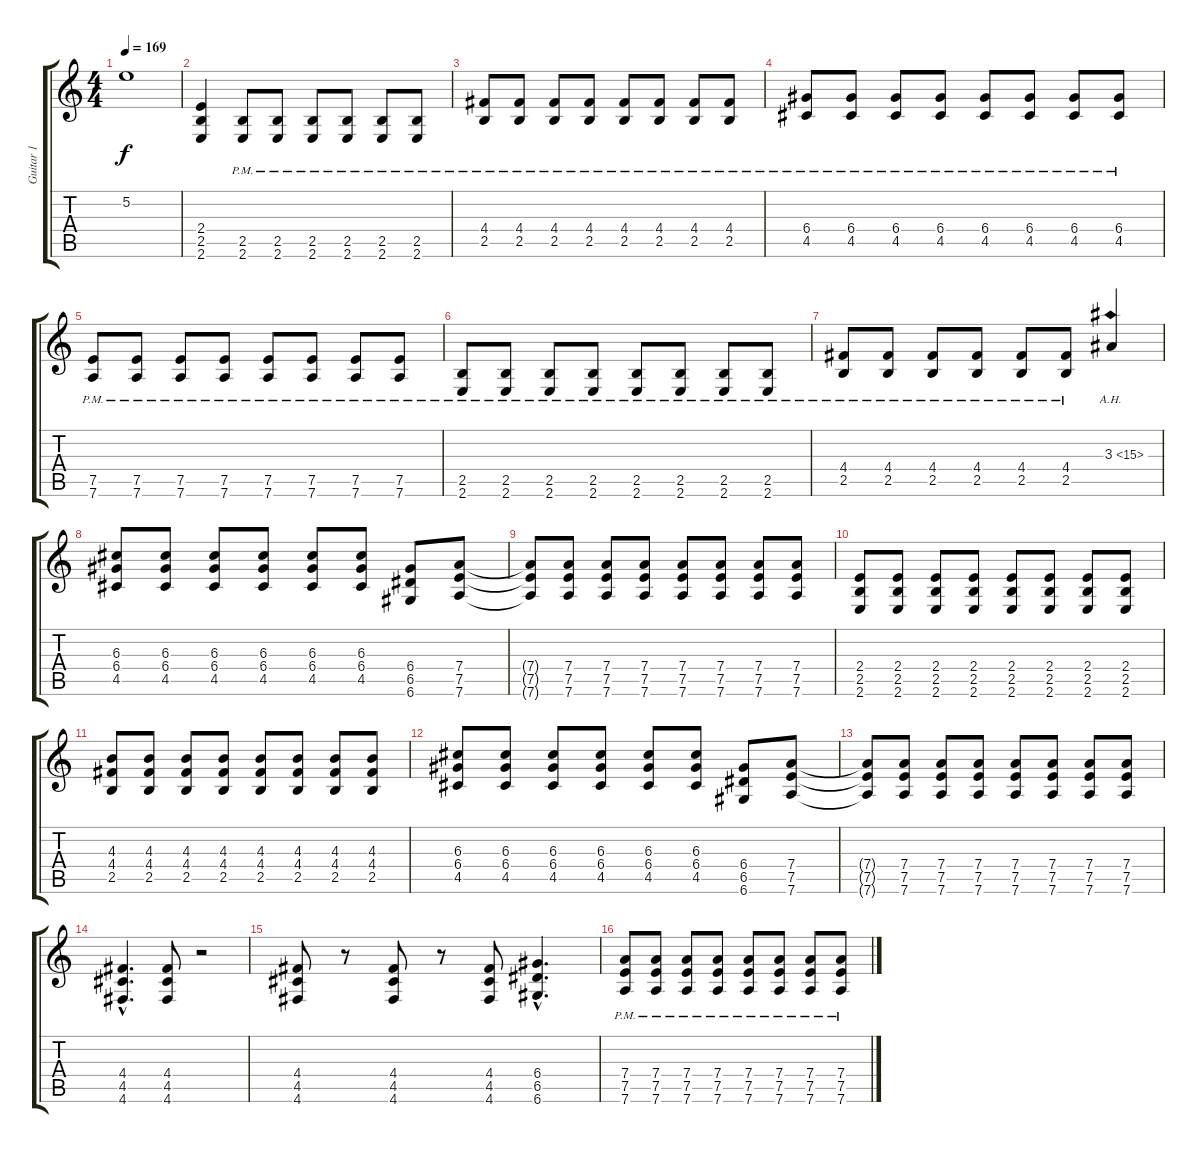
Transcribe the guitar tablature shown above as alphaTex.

\track ("Guitar 1" "Guitar 1") {instrument overdrivenguitar}
\staff {score tabs}
\tuning (E4 B3 G3 D3 A2 D2) {hide}
\ts (4 4)
\tempo 169
\clef g2
\ks c
5.2{t}.1{dy f} |
(2.4 2.5 2.6).4 (2.5{pm} 2.6{pm}).8 (2.5{pm} 2.6{pm}).8 (2.5{pm} 2.6{pm}).8 (2.5{pm} 2.6{pm}).8 (2.5{pm} 2.6{pm}).8 (2.5{pm} 2.6{pm}).8 |
(4.4{pm} 2.5{pm}).8 (4.4{pm} 2.5{pm}).8 (4.4{pm} 2.5{pm}).8 (4.4{pm} 2.5{pm}).8 (4.4{pm} 2.5{pm}).8 (4.4{pm} 2.5{pm}).8 (4.4{pm} 2.5{pm}).8 (4.4{pm} 2.5{pm}).8 |
(6.4{pm} 4.5{pm}).8 (6.4{pm} 4.5{pm}).8 (6.4{pm} 4.5{pm}).8 (6.4{pm} 4.5{pm}).8 (6.4{pm} 4.5{pm}).8 (6.4{pm} 4.5{pm}).8 (6.4{pm} 4.5{pm}).8 (6.4{pm} 4.5{pm}).8 |
(7.5{pm} 7.6{pm}).8 (7.5{pm} 7.6{pm}).8 (7.5{pm} 7.6{pm}).8 (7.5{pm} 7.6{pm}).8 (7.5{pm} 7.6{pm}).8 (7.5{pm} 7.6{pm}).8 (7.5{pm} 7.6{pm}).8 (7.5{pm} 7.6{pm}).8 |
(2.5{pm} 2.6{pm}).8 (2.5{pm} 2.6{pm}).8 (2.5{pm} 2.6{pm}).8 (2.5{pm} 2.6{pm}).8 (2.5{pm} 2.6{pm}).8 (2.5{pm} 2.6{pm}).8 (2.5{pm} 2.6{pm}).8 (2.5{pm} 2.6{pm}).8 |
(4.4{pm} 2.5{pm}).8 (4.4{pm} 2.5{pm}).8 (4.4{pm} 2.5{pm}).8 (4.4{pm} 2.5{pm}).8 (4.4{pm} 2.5{pm}).8 (4.4{pm} 2.5{pm}).8 3.3{ah 12}.4 |
(6.3 6.4 4.5).8 (6.3 6.4 4.5).8 (6.3 6.4 4.5).8 (6.3 6.4 4.5).8 (6.3 6.4 4.5).8 (6.3 6.4 4.5).8 (6.4 6.5 6.6).8 (7.4 7.5 7.6).8 |
(7.4{t} 7.5{t} 7.6{t}).8 (7.4 7.5 7.6).8 (7.4 7.5 7.6).8 (7.4 7.5 7.6).8 (7.4 7.5 7.6).8 (7.4 7.5 7.6).8 (7.4 7.5 7.6).8 (7.4 7.5 7.6).8 |
(2.4 2.5 2.6).8 (2.4 2.5 2.6).8 (2.4 2.5 2.6).8 (2.4 2.5 2.6).8 (2.4 2.5 2.6).8 (2.4 2.5 2.6).8 (2.4 2.5 2.6).8 (2.4 2.5 2.6).8 |
(4.3 4.4 2.5).8 (4.3 4.4 2.5).8 (4.3 4.4 2.5).8 (4.3 4.4 2.5).8 (4.3 4.4 2.5).8 (4.3 4.4 2.5).8 (4.3 4.4 2.5).8 (4.3 4.4 2.5).8 |
(6.3 6.4 4.5).8 (6.3 6.4 4.5).8 (6.3 6.4 4.5).8 (6.3 6.4 4.5).8 (6.3 6.4 4.5).8 (6.3 6.4 4.5).8 (6.4 6.5 6.6).8 (7.4 7.5 7.6).8 |
(7.4{t} 7.5{t} 7.6{t}).8 (7.4 7.5 7.6).8 (7.4 7.5 7.6).8 (7.4 7.5 7.6).8 (7.4 7.5 7.6).8 (7.4 7.5 7.6).8 (7.4 7.5 7.6).8 (7.4 7.5 7.6).8 |
(4.4{hac} 4.5{hac} 4.6{hac}).4{d} (4.4 4.5 4.6).8 r.2 |
(4.4 4.5 4.6).8 r.8 (4.4 4.5 4.6).8 r.8 (4.4 4.5 4.6).8 (6.4{hac} 6.5{hac} 6.6{hac}).4{d} |
(7.4{pm} 7.5{pm} 7.6{pm}).8 (7.4{pm} 7.5{pm} 7.6{pm}).8 (7.4{pm} 7.5{pm} 7.6{pm}).8 (7.4{pm} 7.5{pm} 7.6{pm}).8 (7.4{pm} 7.5{pm} 7.6{pm}).8 (7.4{pm} 7.5{pm} 7.6{pm}).8 (7.4{pm} 7.5{pm} 7.6{pm}).8 (7.4{pm} 7.5{pm} 7.6{pm}).8
